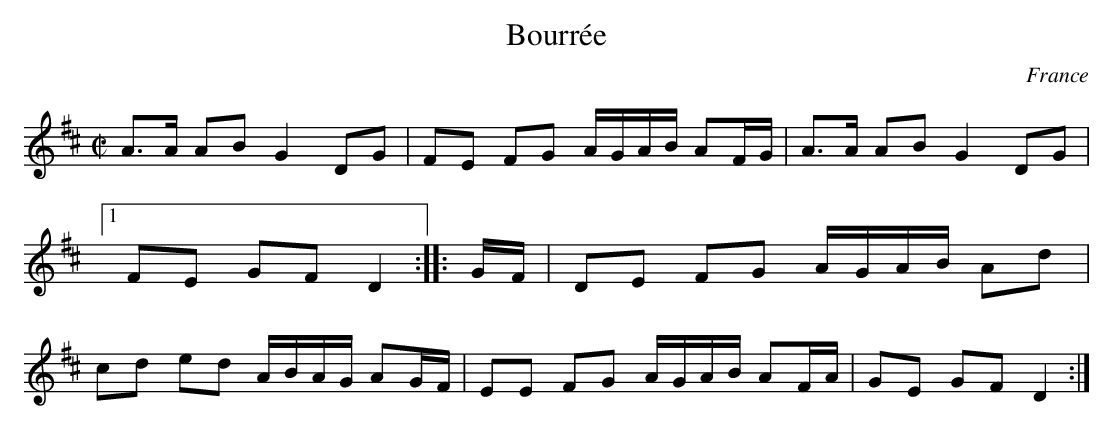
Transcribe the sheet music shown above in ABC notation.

X:1
T:Bourr\'ee
O:France
M:C|
K:D
A>A AB G2DG|FE FG A/2G/2A/2B/2 AF/2G/2|\
A>A AB G2 DG|1FE GFD2:|\
|:G/2F/2|DE FG A/2G/2A/2B/2 Ad|\
cd ed A/2B/2A/2G/2 AG/2F/2|\
EE FG A/2G/2A/2B/2 AF/2A/2|\
GE GF D2:|
